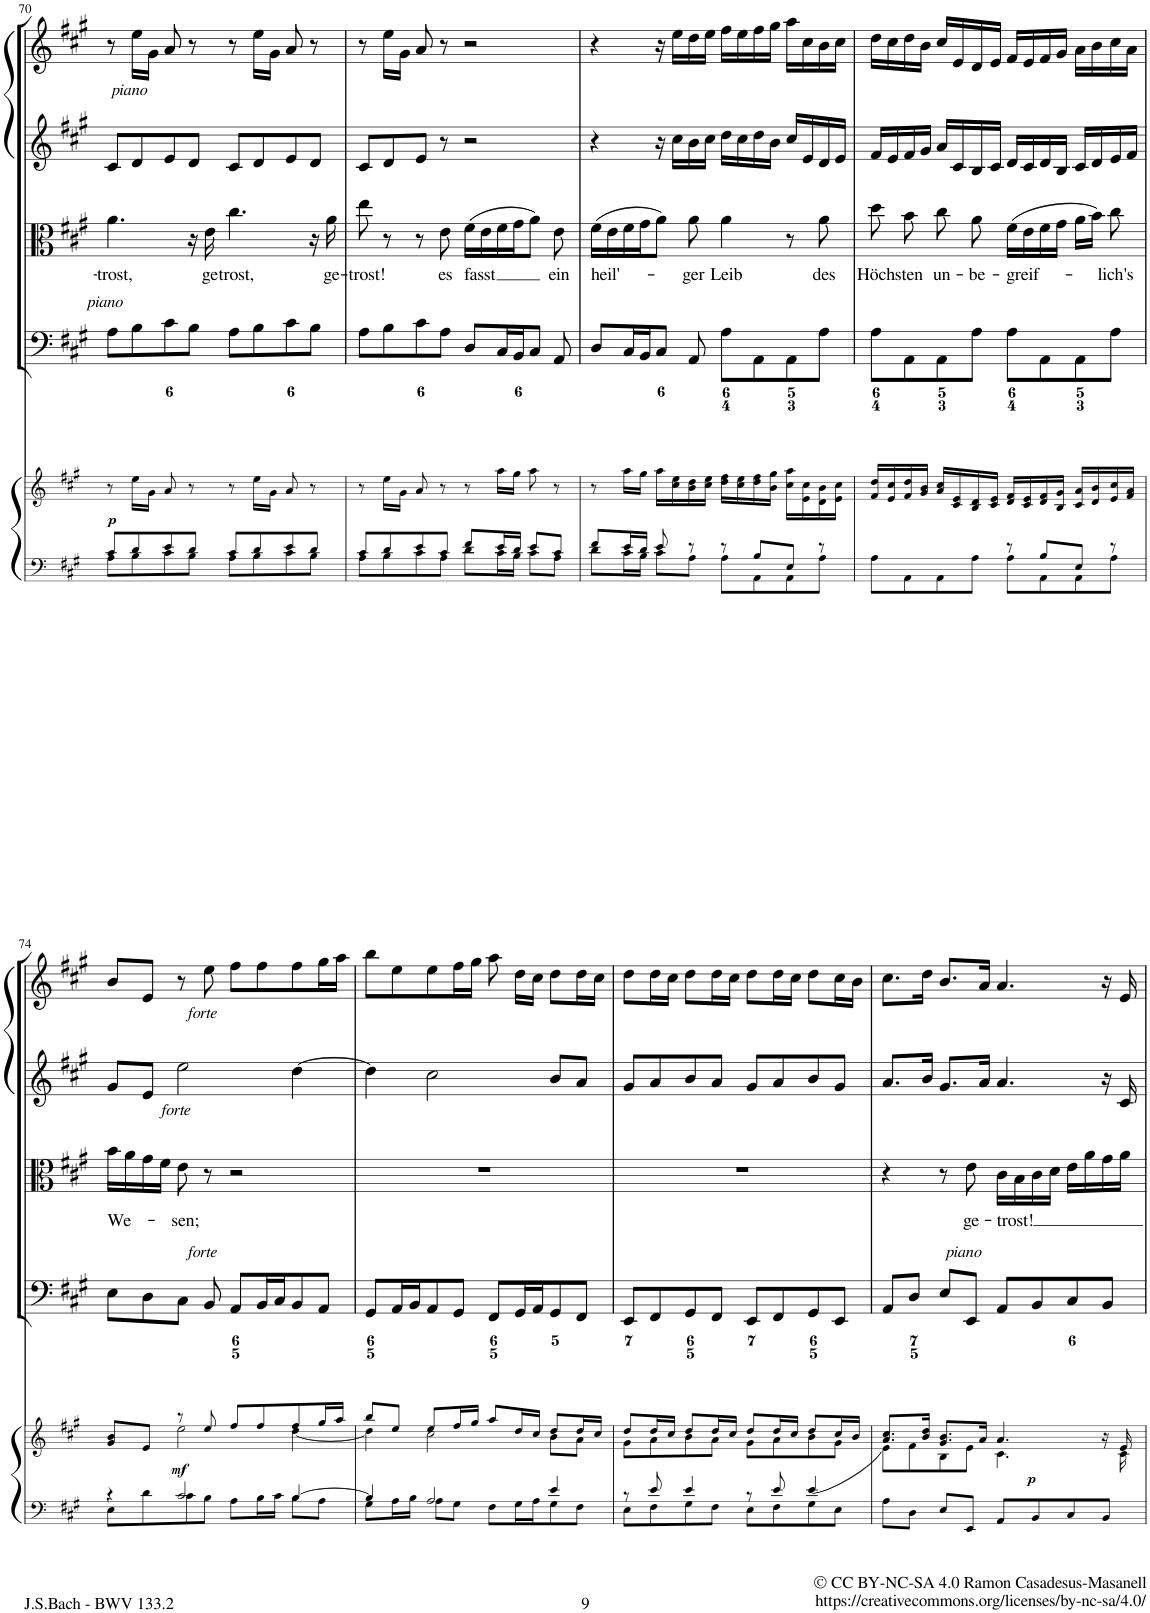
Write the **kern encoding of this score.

**kern	**kern	**dynam	**kern	**dynam	**kern	**text	**kern	**dynam	**kern	**dynam
*part5	*part5	*part5	*part4	*part4	*part3	*part3	*part2	*part2	*part1	*part1
*staff6	*staff5	*staff5/6	*staff4	*staff4	*staff3	*staff3	*staff2	*staff2	*staff1	*staff1
*I"Piano reduction	*	*	*I"Continuo	*	*I"Alto	*	*I"Oboe d'amore II	*	*I"Oboe d'amore I	*
*I'Pno	*	*	*	*	*	*	*I'Ob	*	*I'Ob	*
!!LO:PB:g=z
*clefF4	*clefG2	*	*clefF4	*	*clefC3	*	*clefG2	*	*clefG2	*
*k[f#c#g#]	*k[f#c#g#]	*	*k[f#c#g#]	*	*k[f#c#g#]	*	*k[f#c#g#]	*	*k[f#c#g#]	*
*M2/2	*M2/2	*	*M2/2	*	*M2/2	*	*M2/2	*	*M2/2	*
*met(c|)	*met(c|)	*	*met(c|)	*	*met(c|)	*	*met(c|)	*	*met(c|)	*
=70	=70	=70	=70	=70	=70	=70	=70	=70	=70	=70
*^	*	*	*	*	*	*	*	*	*	*
!	!	!	!LO:DY:b	!	!LO:DY:a	!	!LO:LY:b	!	!	!	!
8c#/L	8A\L	8r	p	8A\L	other-dynamics	4.a\	-trost,	8c#/L	.	8r	.
!	!	!	!	!	!	!	!	!	!	!	!LO:DY:b
8d/	8B\	16ee\LL	.	8B\	.	.	.	8d/	.	16ee\LL	other-dynamics
.	.	16g#\JJ	.	.	.	.	.	.	.	16g#\JJ	.
8e/	8c#\	8a/	.	8c#\	.	.	.	8e/	.	8a/	.
8d/J	8B\J	8r	.	8B\J	.	16r	.	8d/J	.	8r	.
!	!	!	!	!	!	!	!LO:LY:b	!	!	!	!
.	.	.	.	.	.	16e\	ge-	.	.	.	.
!	!	!	!	!	!	!	!LO:LY:b	!	!	!	!
8c#/L	8A\L	8r	.	8A\L	.	4.cc#\	-trost,	8c#/L	.	8r	.
8d/	8B\	16ee\LL	.	8B\	.	.	.	8d/	.	16ee\LL	.
.	.	16g#\JJ	.	.	.	.	.	.	.	16g#\JJ	.
8e/	8c#\	8a/	.	8c#\	.	.	.	8e/	.	8a/	.
8d/J	8B\J	8r	.	8B\J	.	16r	.	8d/J	.	8r	.
!	!	!	!	!	!	!	!LO:LY:b	!	!	!	!
.	.	.	.	.	.	16a\	ge-	.	.	.	.
=71	=71	=71	=71	=71	=71	=71	=71	=71	=71	=71	=71
!	!	!	!	!	!	!	!LO:LY:b	!	!	!	!
8c#/L	8A\L	8r	.	8A\L	.	8ee\	-trost!	8c#/L	.	8r	.
8d/	8B\	16ee\LL	.	8B\	.	8r	.	8d/	.	16ee\LL	.
.	.	16g#\JJ	.	.	.	.	.	.	.	16g#\JJ	.
8e/	8c#\	8a/	.	8c#\	.	8r	.	8e/J	.	8a/	.
!	!	!	!	!	!	!	!LO:LY:b	!	!	!	!
8c#/J	8A\J	8r	.	8A\J	.	8e\	es	8r	.	8r	.
!	!	!	!	!	!	!	!LO:LY:b	!	!	!	!
8f#/L	8d\L	8r	.	8D/L	.	(16f#\LL	fasst	2r	.	2r	.
.	.	.	.	.	.	16e\	.	.	.	.	.
16e/L	16c#\L	16aa\LL	.	16C#/L	.	16f#\	.	.	.	.	.
16d/JJ	16B\JJ	16gg#\JJ	.	16BB/J	.	16g#\J	.	.	.	.	.
8e/L	8c#\L	8aa\	.	8C#/J	.	8a\J)	.	.	.	.	.
!	!	!	!	!	!	!	!LO:LY:b	!	!	!	!
8c#/J	8A\J	8r	.	8AA/	.	8e\	ein	.	.	.	.
=72	=72	=72	=72	=72	=72	=72	=72	=72	=72	=72	=72
!	!	!	!	!	!	!	!LO:LY:b	!	!	!	!
8f#/L	8d\L	8r	.	8D/L	.	(16f#\LL	heil'-	4r	.	4r	.
.	.	.	.	.	.	16e\	.	.	.	.	.
16e/L	16c#\L	16aa\LL	.	16C#/L	.	16f#\	.	.	.	.	.
16d/JJ	16B\JJ	16gg#\JJ	.	16BB/J	.	16g#\J	.	.	.	.	.
8e/	8c#\L	16aa\LL	.	8C#/J	.	8a\J)	.	16r	.	16r	.
.	.	16cc#\ 16ee\	.	.	.	.	.	16cc#\LL	.	16ee\LL	.
!	!	!	!	!	!	!	!LO:LY:b	!	!	!	!
8r	8A\J	16b\ 16dd\	.	8AA/	.	8a\	-ger	16b\	.	16dd\	.
.	.	16cc#\ 16ee\JJ	.	.	.	.	.	16cc#\JJ	.	16ee\JJ	.
!	!	!	!	!	!	!	!LO:LY:b	!	!	!	!
8r	8A\L	16dd\ 16ff#\LL	.	8A\L	.	4a\	Leib	16dd\LL	.	16ff#\LL	.
.	.	16cc#\ 16ee\	.	.	.	.	.	16cc#\	.	16ee\	.
8B/L	8AA\	16dd\ 16ff#\	.	8AA\	.	.	.	16dd\	.	16ff#\	.
.	.	16b\ 16gg#\JJ	.	.	.	.	.	16b\JJ	.	16gg#\JJ	.
8E/J	8AA\	16cc#\ 16aa\LL	.	8AA\	.	8r	.	16cc#/LL	.	16aa\LL	.
.	.	16e\ 16cc#\	.	.	.	.	.	16e/	.	16cc#\	.
!	!	!	!	!	!	!	!LO:LY:b	!	!	!	!
8r	8A\J	16d\ 16b\	.	8A\J	.	8a\	des	16d/	.	16b\	.
.	.	16e\ 16cc#\JJ	.	.	.	.	.	16e/JJ	.	16cc#\JJ	.
=73	=73	=73	=73	=73	=73	=73	=73	=73	=73	=73	=73
!	!	!	!	!	!	!	!LO:LY:b	!	!	!	!
2ryy	8A\L	16f#/ 16dd/LL	.	8A\L	.	8dd\	Höch-	16f#/LL	.	16dd\LL	.
.	.	16e/ 16cc#/	.	.	.	.	.	16e/	.	16cc#\	.
!	!	!	!	!	!	!	!LO:LY:b	!	!	!	!
.	8AA\	16f#/ 16dd/	.	8AA\	.	8b\	-sten	16f#/	.	16dd\	.
.	.	16g#/ 16b/JJ	.	.	.	.	.	16g#/JJ	.	16b\JJ	.
!	!	!	!	!	!	!	!LO:LY:b	!	!	!	!
.	8AA\	16a/ 16cc#/LL	.	8AA\	.	8cc#\	un-	16a/LL	.	16cc#/LL	.
.	.	16c#/ 16e/	.	.	.	.	.	16c#/	.	16e/	.
!	!	!	!	!	!	!	!LO:LY:b	!	!	!	!
.	8A\J	16B/ 16d/	.	8A\J	.	8a\	-be-	16B/	.	16d/	.
.	.	16c#/ 16e/JJ	.	.	.	.	.	16c#/JJ	.	16e/JJ	.
!	!	!	!	!	!	!	!LO:LY:b	!	!	!	!
8r	8A\L	16d/ 16f#/LL	.	8A\L	.	(16f#\LL	-greif-	16d/LL	.	16f#/LL	.
.	.	16c#/ 16e/	.	.	.	16e\	.	16c#/	.	16e/	.
8B/L	8AA\	16d/ 16f#/	.	8AA\	.	16f#\	.	16d/	.	16f#/	.
.	.	16B/ 16g#/JJ	.	.	.	16g#\JJ	.	16B/JJ	.	16g#/JJ	.
8E/J	8AA\	16c#/ 16a/LL	.	8AA\	.	16a\LL	.	16c#/LL	.	16a\LL	.
.	.	16d/ 16b/	.	.	.	16b\JJ)	.	16d/	.	16b\	.
!	!	!	!	!	!	!	!LO:LY:b	!	!	!	!
8r	8A\J	16e/ 16cc#/	.	8A\J	.	8cc#\	-lich's	16e/	.	16cc#\	.
.	.	16f#/ 16a/JJ	.	.	.	.	.	16f#/JJ	.	16a\JJ	.
!!LO:LB:g=z
=74	=74	=74	=74	=74	=74	=74	=74	=74	=74	=74	=74
*	*	*^	*	*	*	*	*	*	*	*	*
!	!	!	!	!	!	!	!	!LO:LY:b	!	!	!	!
4r	8E\L	8g#/ 8b/L	4ryy	.	8E\L	.	16b\LL	We-	8g#/L	.	8b/L	.
.	.	.	.	.	.	.	16a\	.	.	.	.	.
.	8d\	8e/J	.	.	8D\	.	16g#\	.	8e/J	.	8e/J	.
.	.	.	.	.	.	.	16f#\JJ	.	.	.	.	.
!	!	!	!	!LO:DY:b	!	!	!	!LO:LY:b	!	!LO:DY:b	!	!
2c#/	8c#\	8r	2ee\	mf	8C#\J	.	8e\	-sen;	2ee\	other-dynamics	8r	.
!	!	!	!	!	!	!LO:DY:a	!	!	!	!	!	!LO:DY:b
.	8B\J	8ee/	.	.	8BB/	other-dynamics	8r	.	.	.	8ee\	other-dynamics
.	8A\L	8ff#/L	.	.	8AA/L	.	2r	.	.	.	8ff#\L	.
.	16B\L	8ff#/	.	.	16BB/L	.	.	.	.	.	8ff#\	.
.	16c#\JJ	.	.	.	16C#/J	.	.	.	.	.	.	.
[4B/	8B\L	8ff#/	[4dd\	.	8BB/	.	.	.	[4dd\	.	8ff#\	.
.	8A\J	16gg#/L	.	.	8AA/J	.	.	.	.	.	16gg#\L	.
.	.	16aa/JJ	.	.	.	.	.	.	.	.	16aa\JJ	.
=75	=75	=75	=75	=75	=75	=75	=75	=75	=75	=75	=75	=75
4B/]	8G#\L	8bb/L	4dd\]	.	8GG#/L	.	1r	.	4dd\]	.	8bb\L	.
.	16A\L	8ee/J	.	.	16AA/L	.	.	.	.	.	8ee\	.
.	16B\JJ	.	.	.	16BB/J	.	.	.	.	.	.	.
2A/	8A\L	8ee/L	2cc#\	.	8AA/	.	.	.	2cc#\	.	8ee\	.
.	8G#\J	16ff#/L	.	.	8GG#/J	.	.	.	.	.	16ff#\L	.
.	.	16gg#/JJ	.	.	.	.	.	.	.	.	16gg#\JJ	.
.	8F#\L	8aa/L	.	.	8FF#/L	.	.	.	.	.	8aa\	.
.	16G#\L	16dd/L	.	.	16GG#/L	.	.	.	.	.	16dd\LL	.
.	16A\J	16cc#/JJ	.	.	16AA/J	.	.	.	.	.	16cc#\JJ	.
4e/	8G#\	8dd/L	8b\L	.	8GG#/	.	.	.	8b/L	.	8dd\L	.
.	8F#\J	16dd/L	8a\J	.	8FF#/J	.	.	.	8a/J	.	16dd\L	.
.	.	16cc#/JJ	.	.	.	.	.	.	.	.	16cc#\JJ	.
=76	=76	=76	=76	=76	=76	=76	=76	=76	=76	=76	=76	=76
8r	8E\L	8dd/L	8g#\L	.	8EE/L	.	1r	.	8g#/L	.	8dd\L	.
8e/	8F#\	16dd/L	8a\	.	8FF#/	.	.	.	8a/	.	16dd\L	.
.	.	16cc#/JJ	.	.	.	.	.	.	.	.	16cc#\JJ	.
4e/	8G#\	8dd/L	8b\	.	8GG#/	.	.	.	8b/	.	8dd\L	.
.	8F#\J	16dd/L	8a\J	.	8FF#/J	.	.	.	8a/J	.	16dd\L	.
.	.	16cc#/JJ	.	.	.	.	.	.	.	.	16cc#\JJ	.
8r	8E\L	8dd/L	8g#\L	.	8EE/L	.	.	.	8g#/L	.	8dd\L	.
8e/	8F#\	16dd/L	8a\	.	8FF#/	.	.	.	8a/	.	16dd\L	.
.	.	16cc#/JJ	.	.	.	.	.	.	.	.	16cc#\JJ	.
[<4e/	8G#\	8dd/L	8b\	.	8GG#/	.	.	.	8b/	.	8dd\L	.
.	8E\J	16cc#/L	8g#\J	.	8EE/J	.	.	.	8g#/J	.	16cc#\L	.
.	.	16b/JJ	.	.	.	.	.	.	.	.	16b\JJ	.
*v	*v	*	*	*	*	*	*	*	*	*	*	*
=77	=77	=77	=77	=77	=77	=77	=77	=77	=77	=77	=77
8A\L	8.a/ 8.cc#/L	8e\L]	.	8AA/L	.	4r	.	8.a/L	.	8.cc#\L	.
8D\J	.	8f#\	.	8D/J	.	.	.	.	.	.	.
.	16b/ 16dd/Jk	.	.	.	.	.	.	16b/Jk	.	16dd\Jk	.
8E/L	8.g#/ 8.b/L	8B\	.	8E/L	.	8r	.	8.g#/L	.	8.b/L	.
!	!	!	!	!	!LO:DY:a	!	!LO:LY:b	!	!	!	!
8EE/J	.	8e\J	.	8EE/J	other-dynamics	8e\	ge-	.	.	.	.
.	16a/Jk	.	.	.	.	.	.	16a/Jk	.	16a/Jk	.
!	!	!	!LO:DY:b	!	!	!	!LO:LY:b	!	!	!	!
8AA/L	4.a/	4.c#\	p	8AA/L	.	16c#\LL	-trost!	4.a/	.	4.a/	.
.	.	.	.	.	.	16B\	.	.	.	.	.
8BB/	.	.	.	8BB/	.	16c#\	.	.	.	.	.
.	.	.	.	.	.	16d\JJ	.	.	.	.	.
8C#/	.	.	.	8C#/	.	16e\LL	.	.	.	.	.
.	.	.	.	.	.	16a\	.	.	.	.	.
8BB/J	16r	16ryy	.	8BB/J	.	16g#\	.	16r	.	16r	.
.	16e/	16c#\	.	.	.	16a\JJ	.	16c#/	.	16e/	.
*	*v	*v	*	*	*	*	*	*	*	*	*
=	=	=	=	=	=	=	=	=	=	=
*-	*-	*-	*-	*-	*-	*-	*-	*-	*-	*-
